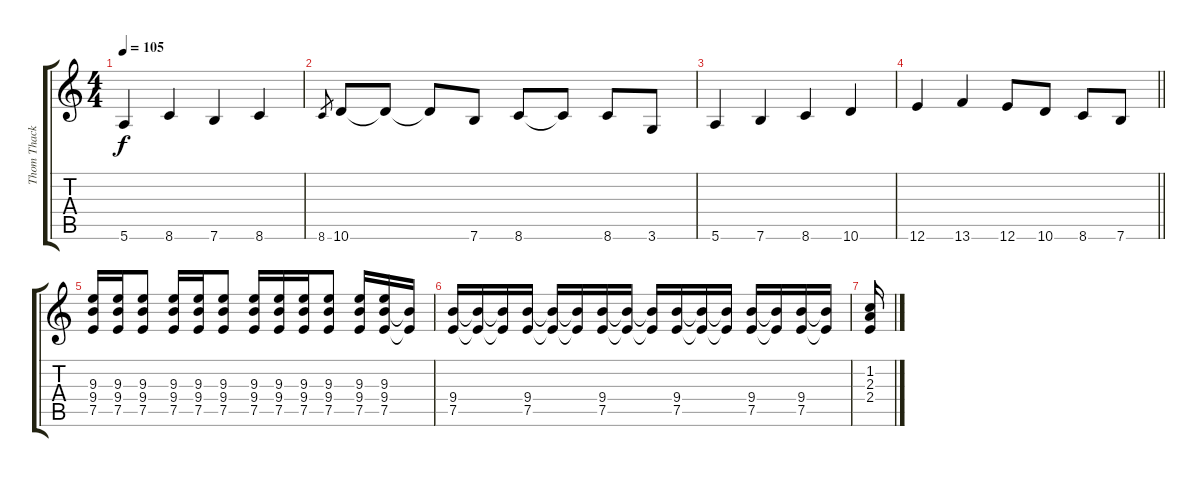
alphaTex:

\track ("Thom Thacker" "Thom Thack") {instrument distortionguitar}
\staff {score tabs}
\tuning (E4 B3 G3 D3 A2 E2) {hide}
\ts (4 4)
\tempo 105
\clef g2
\ks c
5.6.4{dy f} 8.6.4 7.6.4 8.6.4 |
8.6.8{gr} 10.6.8 10.6{t}.8 10.6{t}.8 7.6.8 8.6.8 8.6{t}.8 8.6.8 3.6.8 |
5.6.4 7.6.4 8.6.4 10.6.4 |
\barLineRight lightlight
12.6.4 13.6.4 12.6.8 10.6.8 8.6.8 7.6.8 |
(9.3 9.4 7.5).16 (9.3 9.4 7.5).16 (9.3 9.4 7.5).8 (9.3 9.4 7.5).16 (9.3 9.4 7.5).16 (9.3 9.4 7.5).8 (9.3 9.4 7.5).16 (9.3 9.4 7.5).16 (9.3 9.4 7.5).16 (9.3 9.4 7.5).8 (9.3 9.4 7.5).16 (9.3 9.4 7.5).16 (9.4{t} 7.5{t}).16 |
(9.4 7.5).16 (9.4{t} 7.5{t}).16 (9.4{t} 7.5{t}).16 (9.4 7.5).16 (9.4{t} 7.5{t}).16 (9.4{t} 7.5{t}).16 (9.4 7.5).16 (9.4{t} 7.5{t}).16 (9.4{t} 7.5{t}).16 (9.4 7.5).16 (9.4{t} 7.5{t}).16 (9.4{t} 7.5{t}).16 (9.4 7.5).16 (9.4{t} 7.5{t}).16 (9.4 7.5).16 (9.4{t} 7.5{t}).16 |
(1.2 2.3 2.4).16
